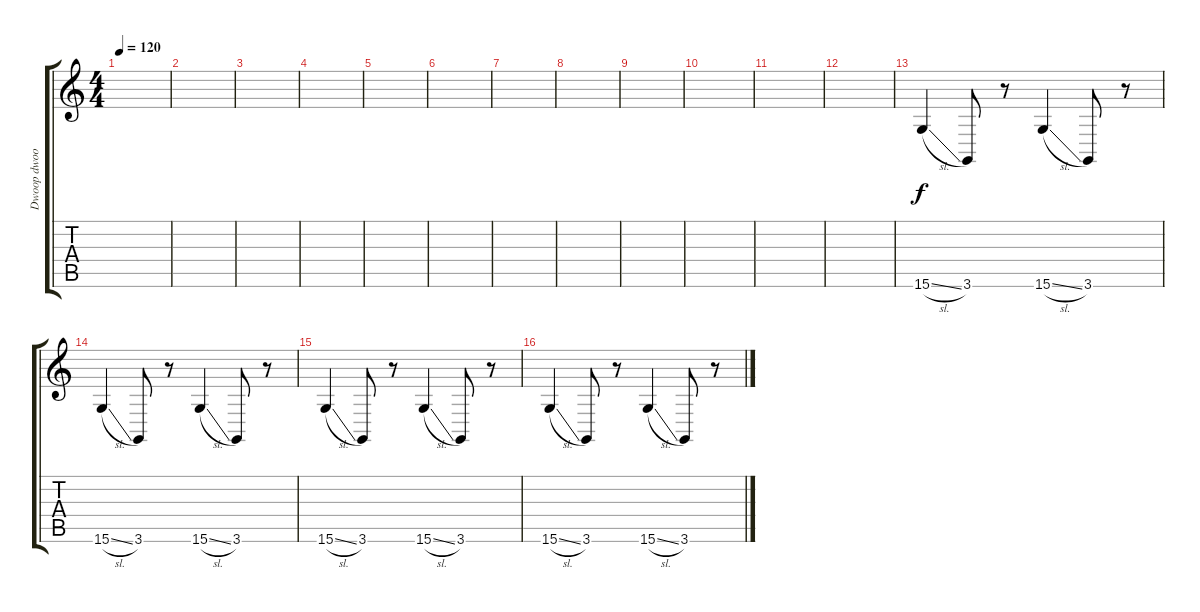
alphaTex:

\track ("Dwoop dwoop" "Dwoop dwoo") {instrument lead2sawtooth}
\staff {score tabs}
\tuning (E4 B3 G3 D3 A2 E2) {hide}
\ts (4 4)
\tempo 120
\clef g2
\ks c
|
|
|
|
|
|
|
|
|
|
|
|
15.6{sl}.4 3.6.8 r.8 15.6{sl}.4 3.6.8 r.8 |
15.6{sl}.4 3.6.8 r.8 15.6{sl}.4 3.6.8 r.8 |
15.6{sl}.4 3.6.8 r.8 15.6{sl}.4 3.6.8 r.8 |
15.6{sl}.4 3.6.8 r.8 15.6{sl}.4 3.6.8 r.8
